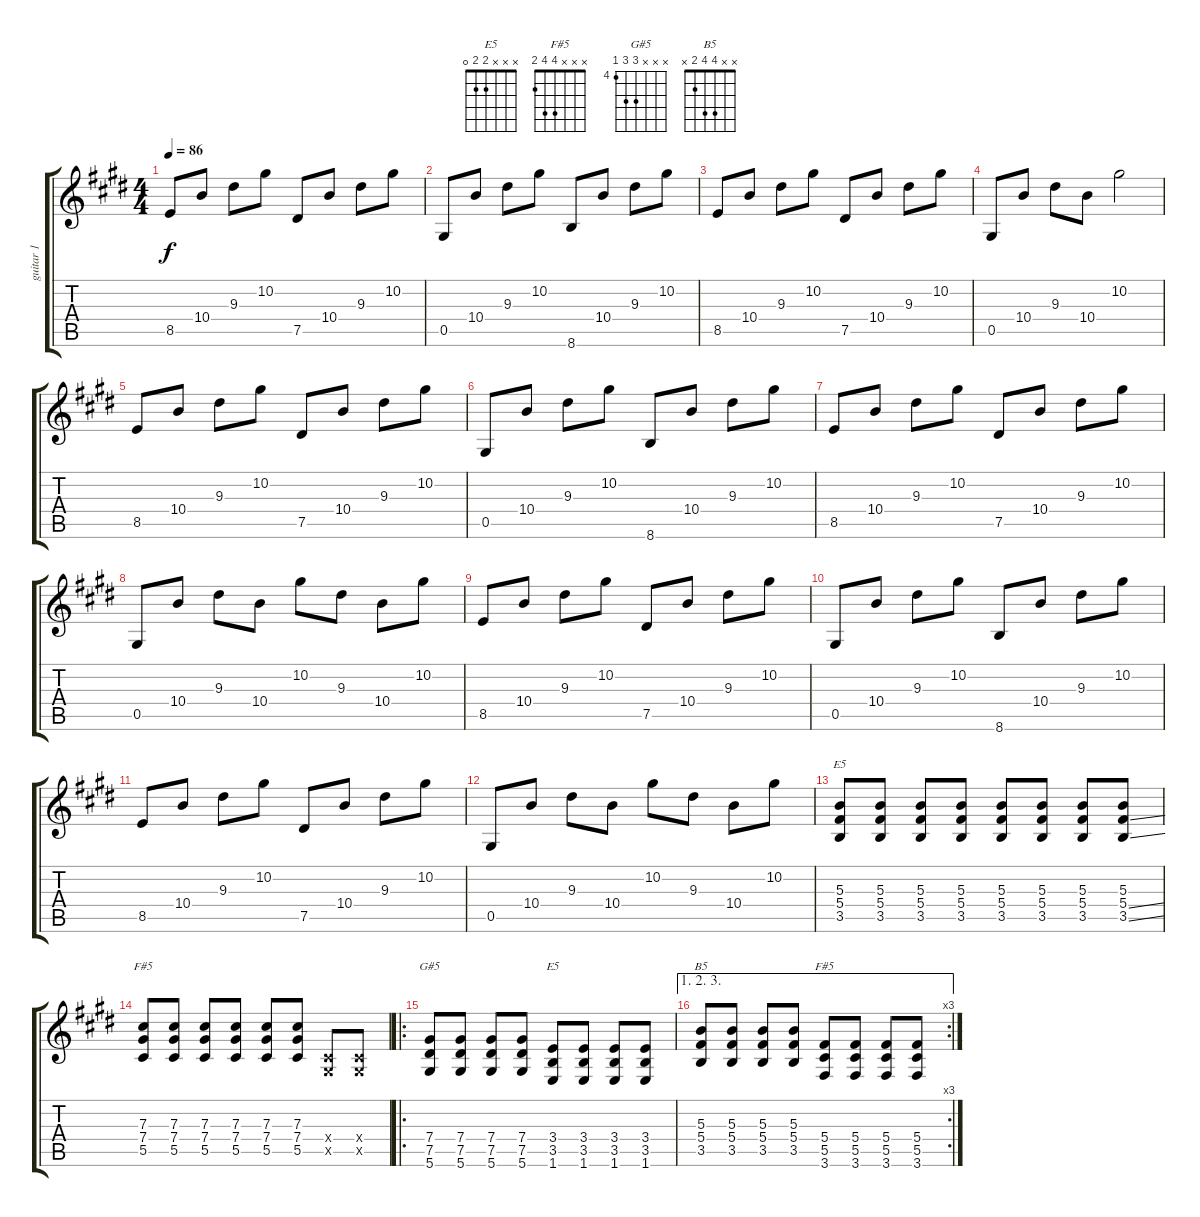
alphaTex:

\track ("guitar 1" "guitar 1") {instrument distortionguitar}
\staff {score tabs}
\tuning (Eb4 Bb3 Gb3 Db3 Ab2 Eb2) {hide}
\chord ("E5" x x 9 9 7 x) {firstfret 7}
\chord ("F#5" x x 11 11 9 x) {firstfret 9}
\chord ("G#5" x x x 6 6 4) {firstfret 4}
\chord ("E5" x x x 2 2 0)
\chord ("B5" x x 4 4 2 x)
\chord ("F#5" x x x 4 4 2)
\ts (4 4)
\tempo 86
\clef g2
\ks e
8.5.8{dy f instrument distortionguitar} 10.4.8 9.3.8 10.2.8 7.5.8 10.4.8 9.3.8 10.2.8 |
0.5.8 10.4.8 9.3.8 10.2.8 8.6.8 10.4.8 9.3.8 10.2.8 |
8.5.8 10.4.8 9.3.8 10.2.8 7.5.8 10.4.8 9.3.8 10.2.8 |
0.5.8 10.4.8 9.3.8 10.4.8 10.2.2 |
8.5.8 10.4.8 9.3.8 10.2.8 7.5.8 10.4.8 9.3.8 10.2.8 |
0.5.8 10.4.8 9.3.8 10.2.8 8.6.8 10.4.8 9.3.8 10.2.8 |
8.5.8 10.4.8 9.3.8 10.2.8 7.5.8 10.4.8 9.3.8 10.2.8 |
0.5.8 10.4.8 9.3.8 10.4.8 10.2.8 9.3.8 10.4.8 10.2.8 |
8.5.8 10.4.8 9.3.8 10.2.8 7.5.8 10.4.8 9.3.8 10.2.8 |
0.5.8 10.4.8 9.3.8 10.2.8 8.6.8 10.4.8 9.3.8 10.2.8 |
8.5.8 10.4.8 9.3.8 10.2.8 7.5.8 10.4.8 9.3.8 10.2.8 |
0.5.8 10.4.8 9.3.8 10.4.8 10.2.8 9.3.8 10.4.8 10.2.8 |
(5.3 5.4 3.5).8{ch "E5"} (5.3 5.4 3.5).8 (5.3 5.4 3.5).8 (5.3 5.4 3.5).8 (5.3 5.4 3.5).8 (5.3 5.4 3.5).8 (5.3 5.4 3.5).8 (5.3 5.4{ss} 3.5{ss}).8 |
(7.3 7.4 5.5).8{ch "F#5"} (7.3 7.4 5.5).8 (7.3 7.4 5.5).8 (7.3 7.4 5.5).8 (7.3 7.4 5.5).8 (7.3 7.4 5.5).8 (0.4{x} 0.5{x}).8 (0.4{x} 0.5{x}).8 |
\ro
(7.4 7.5 5.6).8{ch "G#5"} (7.4 7.5 5.6).8 (7.4 7.5 5.6).8 (7.4 7.5 5.6).8 (3.4 3.5 1.6).8{ch "E5"} (3.4 3.5 1.6).8 (3.4 3.5 1.6).8 (3.4 3.5 1.6).8 |
\ae (1 2 3)
\rc 3
(5.3 5.4 3.5).8{ch "B5"} (5.3 5.4 3.5).8 (5.3 5.4 3.5).8 (5.3 5.4 3.5).8 (5.4 5.5 3.6).8{ch "F#5"} (5.4 5.5 3.6).8 (5.4 5.5 3.6).8 (5.4 5.5 3.6).8
